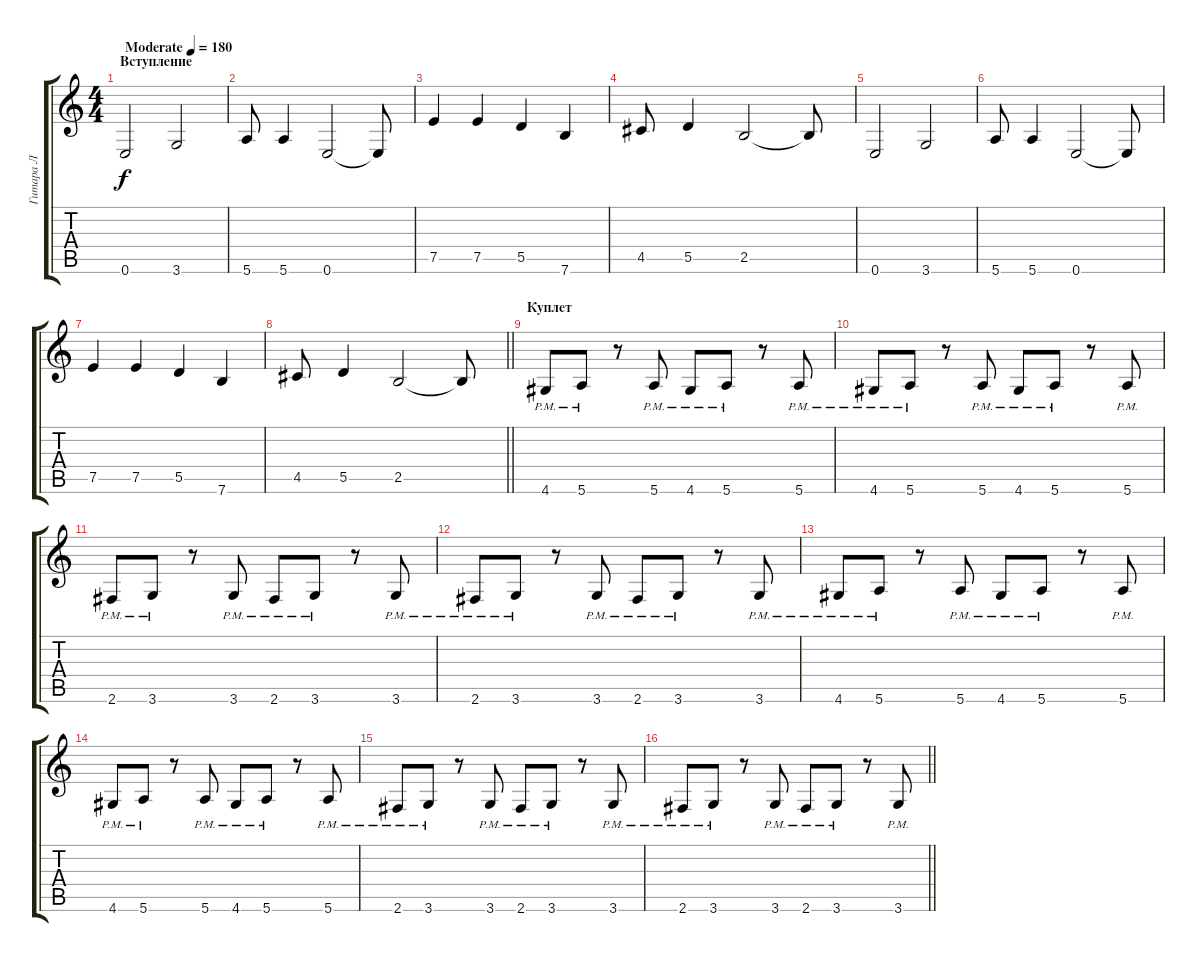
\track ("Гитара Л" "Гитара Л") {instrument distortionguitar}
\staff {score tabs}
\tuning (E4 B3 G3 D3 A2 E2) {hide}
\ts (4 4)
\section ("" "Вступление")
\tempo (180 "Moderate")
\clef g2
\ks c
0.6.2{dy f instrument distortionguitar} 3.6.2 |
5.6.8 5.6.4 0.6.2 0.6{t}.8 |
7.5.4 7.5.4 5.5.4 7.6.4 |
4.5.8 5.5.4 2.5.2 2.5{t}.8 |
0.6.2 3.6.2 |
5.6.8 5.6.4 0.6.2 0.6{t}.8 |
7.5.4 7.5.4 5.5.4 7.6.4 |
\barLineRight lightlight
4.5.8 5.5.4 2.5.2 2.5{t}.8 |
\section ("" "Куплет")
4.6{pm}.8 5.6{pm}.8 r.8 5.6{pm}.8 4.6{pm}.8 5.6{pm}.8 r.8 5.6{pm}.8 |
4.6{pm}.8 5.6{pm}.8 r.8 5.6{pm}.8 4.6{pm}.8 5.6{pm}.8 r.8 5.6{pm}.8 |
2.6{pm}.8 3.6{pm}.8 r.8 3.6{pm}.8 2.6{pm}.8 3.6{pm}.8 r.8 3.6{pm}.8 |
2.6{pm}.8 3.6{pm}.8 r.8 3.6{pm}.8 2.6{pm}.8 3.6{pm}.8 r.8 3.6{pm}.8 |
4.6{pm}.8 5.6{pm}.8 r.8 5.6{pm}.8 4.6{pm}.8 5.6{pm}.8 r.8 5.6{pm}.8 |
4.6{pm}.8 5.6{pm}.8 r.8 5.6{pm}.8 4.6{pm}.8 5.6{pm}.8 r.8 5.6{pm}.8 |
2.6{pm}.8 3.6{pm}.8 r.8 3.6{pm}.8 2.6{pm}.8 3.6{pm}.8 r.8 3.6{pm}.8 |
\barLineRight lightlight
2.6{pm}.8 3.6{pm}.8 r.8 3.6{pm}.8 2.6{pm}.8 3.6{pm}.8 r.8 3.6{pm}.8
